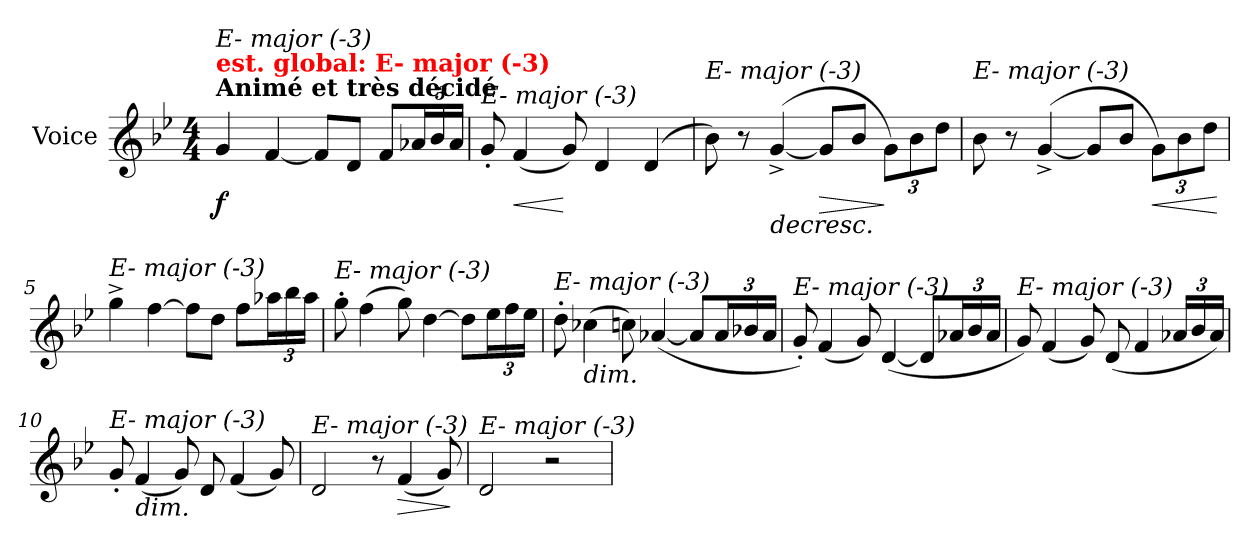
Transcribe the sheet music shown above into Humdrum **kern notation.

**kern	**dynam
*part1	*part1
*staff1	*staff1
*I"Voice	*
*I'V	*
*clefG2	*
*k[b-e-]	*
*M4/4	*
=1	=1
!LO:TX:a:B:t=Animé et très décidé	!
!LO:TX:a:B:color=#FF0000:t=est. global&colon; E- major (-3)	!
!LO:TX:i:t=E- major (-3)	!
!	!LO:DY:b
4g/	f
[4f/	.
8f/L]	.
8d/J	.
8f/L	.
*Xbrackettup	*
24a-X/L	.
24b-/	.
24a-/JJ	.
=2	=2
!LO:TX:i:t=E- major (-3)	!
8g'/	.
!	!LO:HP:b
(<4f/	<
8g/)	[
4d/	.
(>4d/	.
=3	=3
!LO:TX:i:t=E- major (-3)	!
8b-\)	.
8r	.
!	!LO:HP:b
(>[4g^/	>
!	!LO:HP:b
8g/L]	>
8b-/J	.
12g\L)	] ]
12b-\	.
12dd\J	.
=4	=4
!LO:TX:i:t=E- major (-3)	!
8b-\	.
8r	.
(>[4g^/	.
8g/L]	.
8b-/J	.
!	!LO:HP:b
12g\L)	<
12b-\	.
12dd\J	.
.	[
!!LO:LB:g=z
=5	=5
!LO:TX:i:t=E- major (-3)	!
4gg^\	.
[4ff\	.
8ff\L]	.
8dd\J	.
8ff\L	.
24aa-X\L	.
24bb-\	.
24aa-\JJ	.
=6	=6
!LO:TX:i:t=E- major (-3)	!
8gg'\	.
(>4ff\	.
8gg\)	.
[4dd\	.
8dd\L]	.
24ee-\L	.
24ff\	.
24ee-\JJ	.
=7	=7
!LO:TX:i:t=E- major (-3)	!
8dd'\	.
!LO:TX:b:i:t=dim.	!
(>4cc-Xi\	.
8cc\)	.
(<[4a-X/	.
8a-/L]	.
24a-/L	.
24b-X/	.
24a-/JJ	.
!!LO:LB:g=z
=8	=8
!LO:TX:i:t=E- major (-3)	!
8g'/)	.
(<4f/	.
8g/)	.
(<[4d/	.
8d/L]	.
24a-X/L	.
24b-/	.
24a-/JJ	.
=9	=9
!LO:TX:i:t=E- major (-3)	!
8g/)	.
(<4f/	.
8g/)	.
(<8d/	.
4f/	.
24a-X/LL	.
24b-/	.
24a-/JJ)	.
=10	=10
!LO:TX:i:t=E- major (-3)	!
8g'/	.
!LO:TX:b:i:t=dim.	!
(<4f/	.
8g/)	.
8d/	.
(<4f/	.
8g/)	.
=11	=11
!LO:TX:i:t=E- major (-3)	!
2d/	.
8r	.
!	!LO:HP:b
(<4f/	>
8g/)	.
.	]
=12	=12
!LO:TX:i:t=E- major (-3)	!
2d/	.
2r	.
=	=
*-	*-
